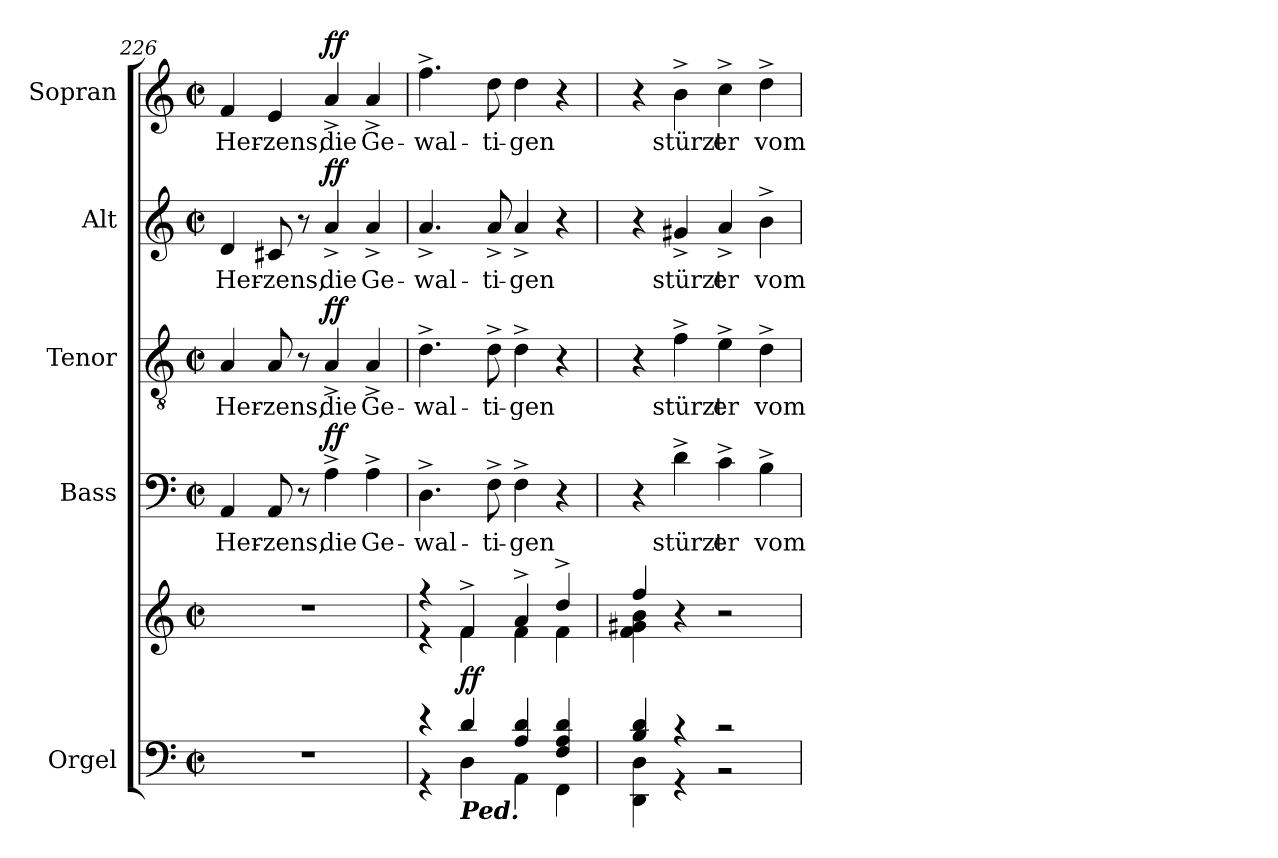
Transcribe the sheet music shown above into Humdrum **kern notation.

**kern	**kern	**dynam	**kern	**text	**dynam	**kern	**text	**dynam	**kern	**text	**dynam	**kern	**text	**dynam
*part5	*part5	*part5	*part4	*part4	*part4	*part3	*part3	*part3	*part2	*part2	*part2	*part1	*part1	*part1
*staff6	*staff5	*staff5/6	*staff4	*staff4	*staff4	*staff3	*staff3	*staff3	*staff2	*staff2	*staff2	*staff1	*staff1	*staff1
*I"Orgel	*	*	*I"Bass	*	*	*I"Tenor	*	*	*I"Alt	*	*	*I"Sopran	*	*
*I'Org.	*	*	*I'B	*	*	*I'T	*	*	*I'A	*	*	*I'S	*	*
*clefF4	*clefG2	*	*clefF4	*	*	*clefGv2	*	*	*clefG2	*	*	*clefG2	*	*
*k[]	*k[]	*	*k[]	*	*	*k[]	*	*	*k[]	*	*	*k[]	*	*
*C:	*C:	*	*C:	*	*	*C:	*	*	*C:	*	*	*C:	*	*
*M2/2	*M2/2	*	*M2/2	*	*	*M2/2	*	*	*M2/2	*	*	*M2/2	*	*
*met(c|)	*met(c|)	*	*met(c|)	*	*	*met(c|)	*	*	*met(c|)	*	*	*met(c|)	*	*
=226	=226	=226	=226	=226	=226	=226	=226	=226	=226	=226	=226	=226	=226	=226
!	!	!	!	!LO:LY:b	!	!	!LO:LY:b	!	!	!LO:LY:b	!	!	!LO:LY:b	!
1r	1r	.	4AA/	Her-	.	4A/	Her-	.	4d/	Her-	.	4f/	Her-	.
!	!	!	!	!LO:LY:b	!	!	!LO:LY:b	!	!	!LO:LY:b	!	!	!LO:LY:b	!
.	.	.	8AA/	-zens,	.	8A/	-zens,	.	8c#X/	-zens,	.	4e/	-zens,	.
.	.	.	8r	.	.	8r	.	.	8r	.	.	.	.	.
!	!	!	!	!LO:LY:b	!LO:DY:a	!	!LO:LY:b	!LO:DY:a	!	!LO:LY:b	!LO:DY:a	!	!LO:LY:b	!LO:DY:a
.	.	.	4A^>\	die	ff	4A^</	die	ff	4a^</	die	ff	4a^</	die	ff
!	!	!	!	!LO:LY:b	!	!	!LO:LY:b	!	!	!LO:LY:b	!	!	!LO:LY:b	!
.	.	.	4A^>\	Ge-	.	4A^</	Ge-	.	4a^</	Ge-	.	4a^</	Ge-	.
=227	=227	=227	=227	=227	=227	=227	=227	=227	=227	=227	=227	=227	=227	=227
*^	*^	*	*	*	*	*	*	*	*	*	*	*	*	*
!	!	!	!	!	!	!LO:LY:b	!	!	!LO:LY:b	!	!	!LO:LY:b	!	!	!LO:LY:b	!
4r	4r	4r	4r	.	4.D^>\	-wal-	.	4.d^>\	-wal-	.	4.a^</	-wal-	.	4.ff^>\	-wal-	.
!LO:TX:b:Bi:t=Ped.	!	!	!	!	!	!	!	!	!	!	!	!	!	!	!	!
!	!	!	!	!LO:DY:b	!	!	!	!	!	!	!	!	!	!	!	!
4d/	4D\	4f^>/	4f\	ff	.	.	.	.	.	.	.	.	.	.	.	.
!	!	!	!	!	!	!LO:LY:b	!	!	!LO:LY:b	!	!	!LO:LY:b	!	!	!LO:LY:b	!
.	.	.	.	.	8F^>\	-ti-	.	8d^>\	-ti-	.	8a^</	-ti-	.	8dd\	-ti-	.
!	!	!	!	!	!	!LO:LY:b	!	!	!LO:LY:b	!	!	!LO:LY:b	!	!	!LO:LY:b	!
4A/ 4d/	4AA\	4a^>/	4f\	.	4F^>\	-gen	.	4d^>\	-gen	.	4a^</	-gen	.	4dd\	-gen	.
4F/ 4A/ 4d/	4FF\	4dd^>/	4f\	.	4r	.	.	4r	.	.	4r	.	.	4r	.	.
=228	=228	=228	=228	=228	=228	=228	=228	=228	=228	=228	=228	=228	=228	=228	=228	=228
4B/ 4d/	4DD\ 4D\	4ff/	4f\ 4g#X\ 4b\	.	4r	.	.	4r	.	.	4r	.	.	4r	.	.
!	!	!	!	!	!	!LO:LY:b	!	!	!LO:LY:b	!	!	!LO:LY:b	!	!	!LO:LY:b	!
4r	4r	4r	2.ryy	.	4d^>\	stürzt	.	4f^>\	stürzt	.	4g#X^</	stürzt	.	4b^>\	stürzt	.
!	!	!	!	!	!	!LO:LY:b	!	!	!LO:LY:b	!	!	!LO:LY:b	!	!	!LO:LY:b	!
2r	2r	2r	.	.	4c^>\	er	.	4e^>\	er	.	4a^</	er	.	4cc^>\	er	.
!	!	!	!	!	!	!LO:LY:b	!	!	!LO:LY:b	!	!	!LO:LY:b	!	!	!LO:LY:b	!
.	.	.	.	.	4B^>\	vom	.	4d^>\	vom	.	4b^>\	vom	.	4dd^>\	vom	.
*v	*v	*	*	*	*	*	*	*	*	*	*	*	*	*	*	*
*	*v	*v	*	*	*	*	*	*	*	*	*	*	*	*	*
=	=	=	=	=	=	=	=	=	=	=	=	=	=	=
*-	*-	*-	*-	*-	*-	*-	*-	*-	*-	*-	*-	*-	*-	*-
